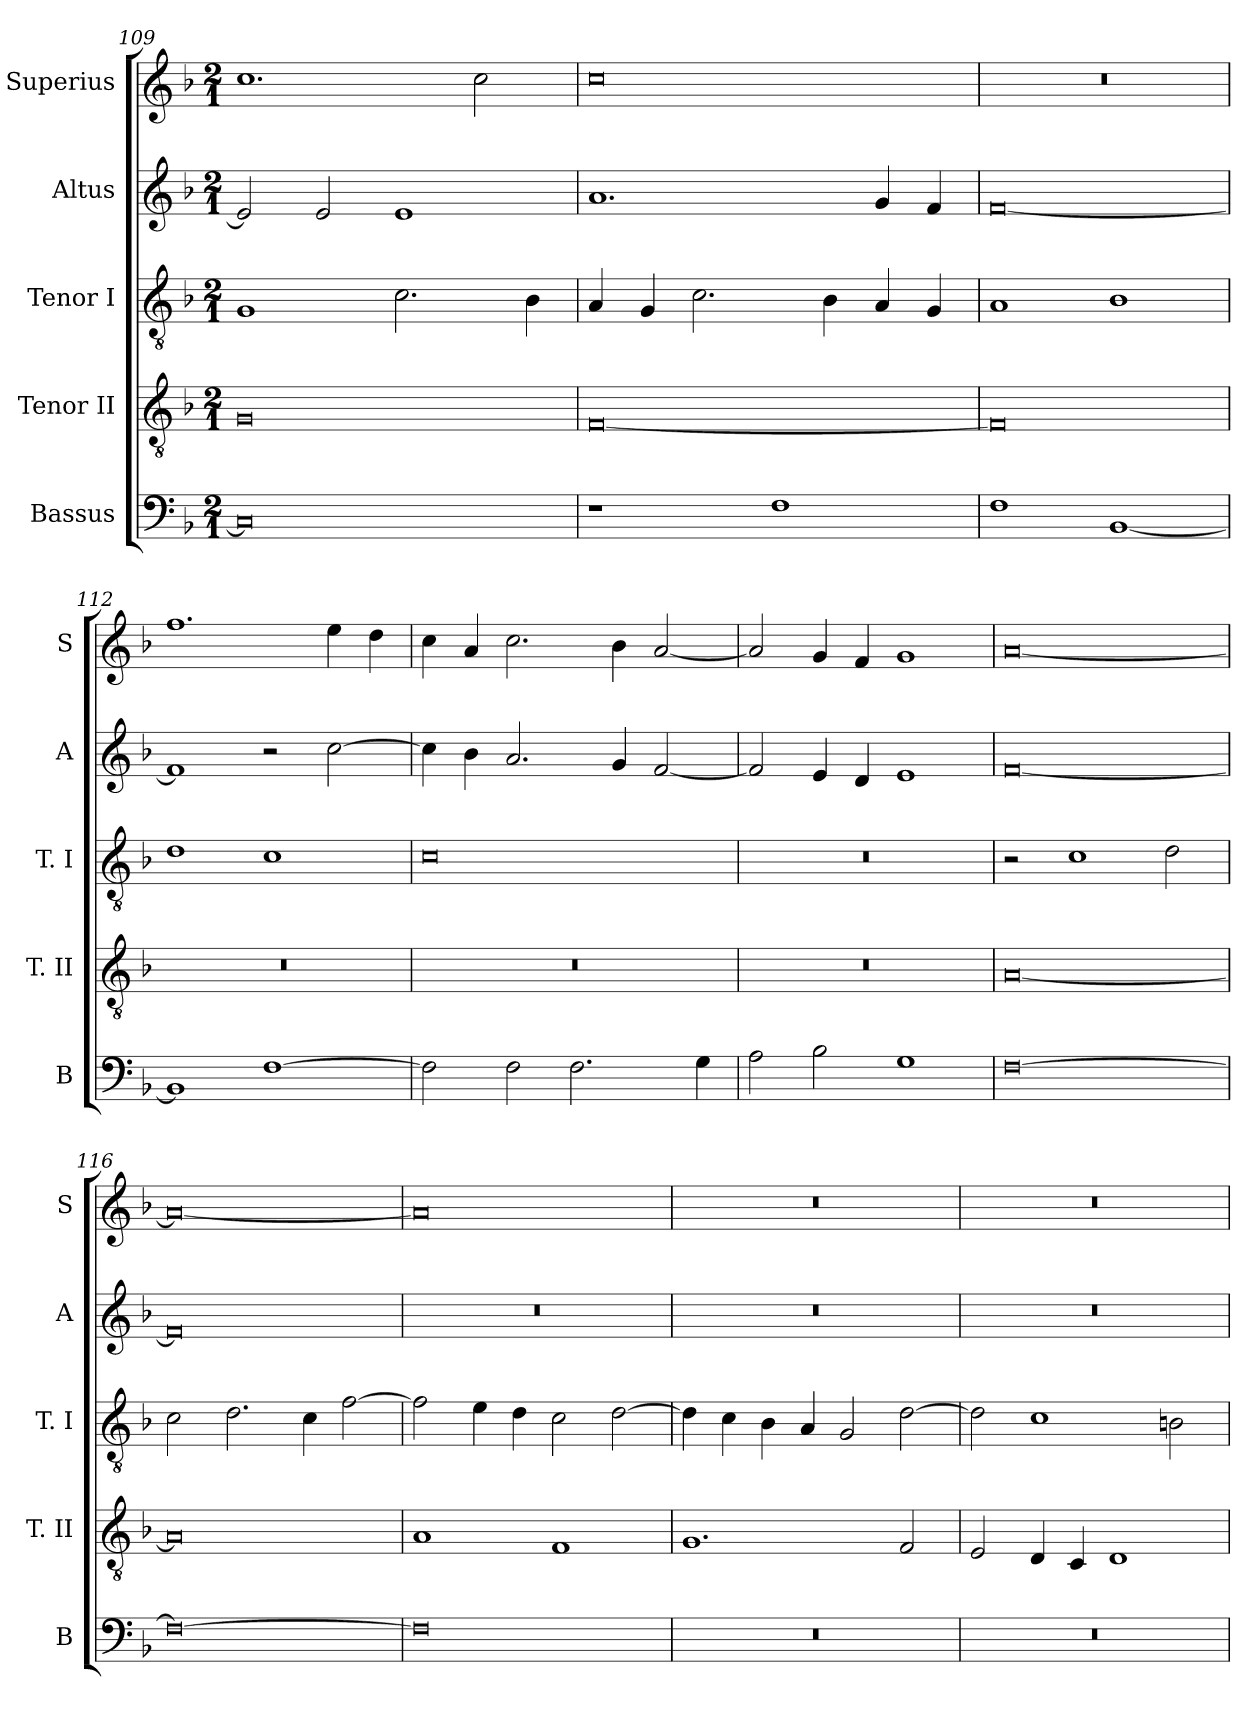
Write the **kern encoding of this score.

**kern	**kern	**kern	**kern	**kern
*part5	*part4	*part3	*part2	*part1
*staff5	*staff4	*staff3	*staff2	*staff1
*I"Bassus	*I"Tenor II	*I"Tenor I	*I"Altus	*I"Superius
*I'B	*I'T. II	*I'T. I	*I'A	*I'S
*clefF4	*clefGv2	*clefGv2	*clefG2	*clefG2
*k[b-]	*k[b-]	*k[b-]	*k[b-]	*k[b-]
*F:	*F:	*F:	*F:	*F:
*M2/1	*M2/1	*M2/1	*M2/1	*M2/1
=109	=109	=109	=109	=109
0C]	0G	1G	2e]	1.cc
.	.	.	2e	.
.	.	2.c	1e	.
.	.	.	.	2cc
.	.	4B-	.	.
=110	=110	=110	=110	=110
1r	[0F	4A	1.a	0cc
.	.	4G	.	.
.	.	2.c	.	.
1F	.	.	.	.
.	.	4B-	.	.
.	.	4A	4g	.
.	.	4G	4f	.
=111	=111	=111	=111	=111
1F	0F]	1A	[0f	0r
[1BB-	.	1B-	.	.
=112	=112	=112	=112	=112
1BB-]	0r	1d	1f]	1.ff
[1F	.	1c	2r	.
.	.	.	[2cc	4ee
.	.	.	.	4dd
=113	=113	=113	=113	=113
2F]	0r	0c	4cc]	4cc
.	.	.	4b-	4a
2F	.	.	2.a	2.cc
2.F	.	.	.	.
.	.	.	4g	4b-
.	.	.	[2f	[2a
4G	.	.	.	.
=114	=114	=114	=114	=114
2A	0r	0r	2f]	2a]
2B-	.	.	4e	4g
.	.	.	4d	4f
1G	.	.	1e	1g
=115	=115	=115	=115	=115
[0F	[0A	2r	[0f	[0a
.	.	1c	.	.
.	.	2d	.	.
=116	=116	=116	=116	=116
0F_	0A]	2c	0f]	0a_
.	.	2.d	.	.
.	.	4c	.	.
.	.	[2f	.	.
=117	=117	=117	=117	=117
0F]	1A	2f]	0r	0a]
.	.	4e	.	.
.	.	4d	.	.
.	1F	2c	.	.
.	.	[2d	.	.
=118	=118	=118	=118	=118
0r	1.G	4d]	0r	0r
.	.	4c	.	.
.	.	4B-	.	.
.	.	4A	.	.
.	.	2G	.	.
.	2F	[2d	.	.
=119	=119	=119	=119	=119
0r	2E	2d]	0r	0r
.	4D	1c	.	.
.	4C	.	.	.
.	1D	.	.	.
.	.	2Bn	.	.
=	=	=	=	=
*-	*-	*-	*-	*-
